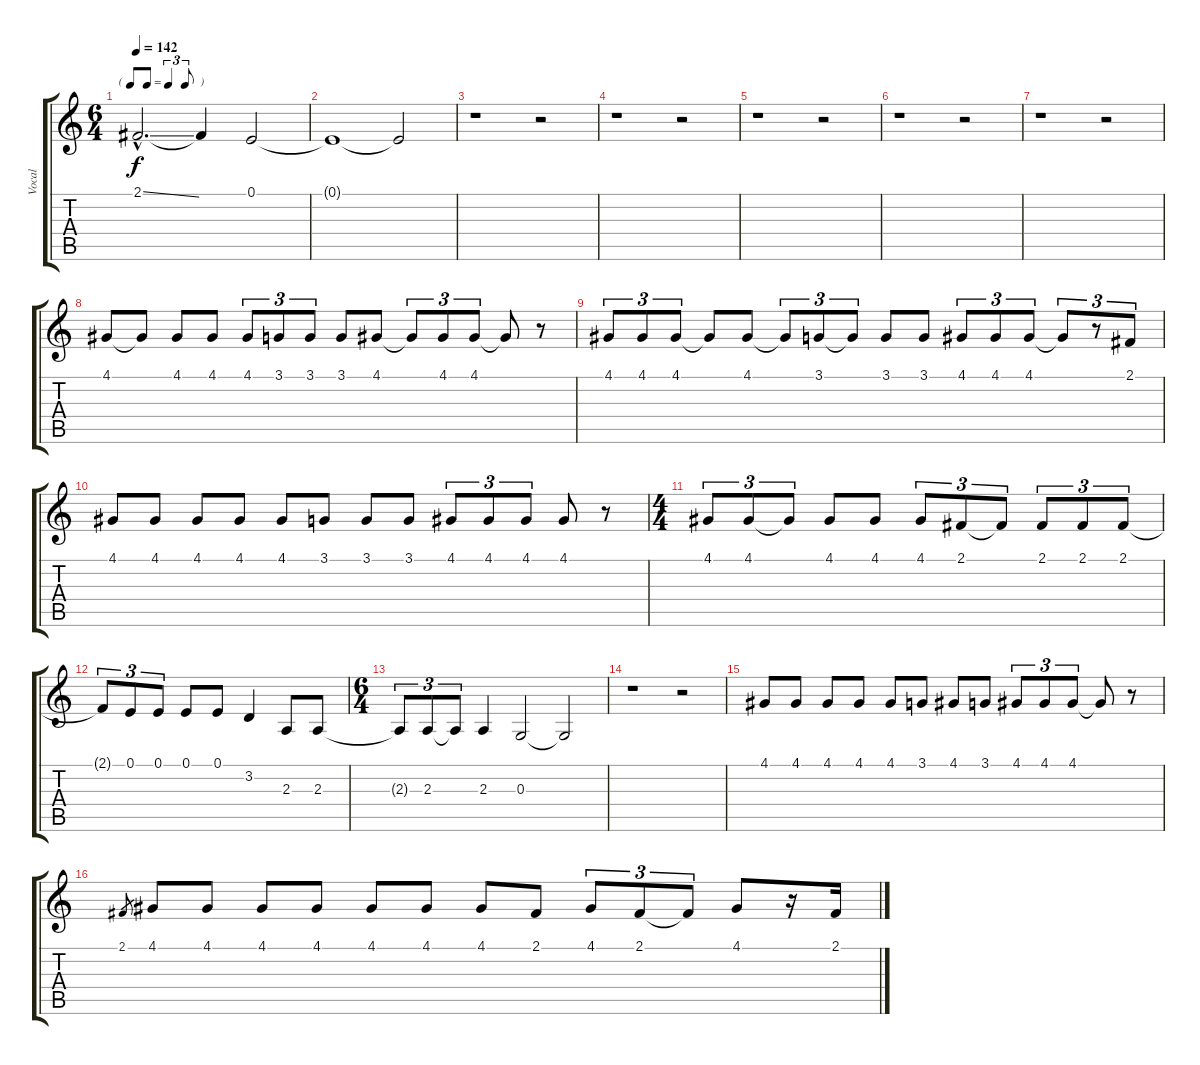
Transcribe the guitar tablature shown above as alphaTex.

\track ("Vocal" "Vocal") {instrument stringensemble1}
\staff {score tabs}
\tuning (E4 B3 G3 D3 A2 E2) {hide}
\ts (6 4)
\tf triplet8th
\tempo 142
\clef g2
\ks c
2.1{ss hac}.2{d dy f instrument stringensemble1} 2.1{t}.4 0.1.2 |
0.1{t}.1 0.1{t}.2 |
r.1 r.2 |
r.1 r.2 |
r.1 r.2 |
r.1 r.2 |
r.1 r.2 |
4.1.8 4.1{t}.8 4.1.8 4.1.8 4.1.8{tu (3 2)} 3.1.8{tu (3 2)} 3.1.8{tu (3 2)} 3.1.8 4.1.8 4.1{t}.8{tu (3 2)} 4.1.8{tu (3 2)} 4.1.8{tu (3 2)} 4.1{t}.8 r.8 |
4.1.8{tu (3 2)} 4.1.8{tu (3 2)} 4.1.8{tu (3 2)} 4.1{t}.8 4.1.8 4.1{t}.8{tu (3 2)} 3.1.8{tu (3 2)} 3.1{t}.8{tu (3 2)} 3.1.8 3.1.8 4.1.8{tu (3 2)} 4.1.8{tu (3 2)} 4.1.8{tu (3 2)} 4.1{t}.8{tu (3 2)} r.8{tu (3 2)} 2.1.8{tu (3 2)} |
4.1.8 4.1.8 4.1.8 4.1.8 4.1.8 3.1.8 3.1.8 3.1.8 4.1.8{tu (3 2)} 4.1.8{tu (3 2)} 4.1.8{tu (3 2)} 4.1.8 r.8 |
\ts (4 4)
4.1.8{tu (3 2)} 4.1.8{tu (3 2)} 4.1{t}.8{tu (3 2)} 4.1.8 4.1.8 4.1.8{tu (3 2)} 2.1.8{tu (3 2)} 2.1{t}.8{tu (3 2)} 2.1.8{tu (3 2)} 2.1.8{tu (3 2)} 2.1.8{tu (3 2)} |
2.1{t}.8{tu (3 2)} 0.1.8{tu (3 2)} 0.1.8{tu (3 2)} 0.1.8 0.1.8 3.2.4 2.3.8 2.3.8 |
\ts (6 4)
2.3{t}.8{tu (3 2)} 2.3.8{tu (3 2)} 2.3{t}.8{tu (3 2)} 2.3.4 0.3.2 0.3{t}.2 |
r.1 r.2 |
4.1.8 4.1.8 4.1.8 4.1.8 4.1.8 3.1.8 4.1.8 3.1.8 4.1.8{tu (3 2)} 4.1.8{tu (3 2)} 4.1.8{tu (3 2)} 4.1{t}.8 r.8 |
2.1.8{gr} 4.1.8 4.1.8 4.1.8 4.1.8 4.1.8 4.1.8 4.1.8 2.1.8 4.1.8{tu (3 2)} 2.1.8{tu (3 2)} 2.1{t}.8{tu (3 2)} 4.1.8 r.16 2.1.16
